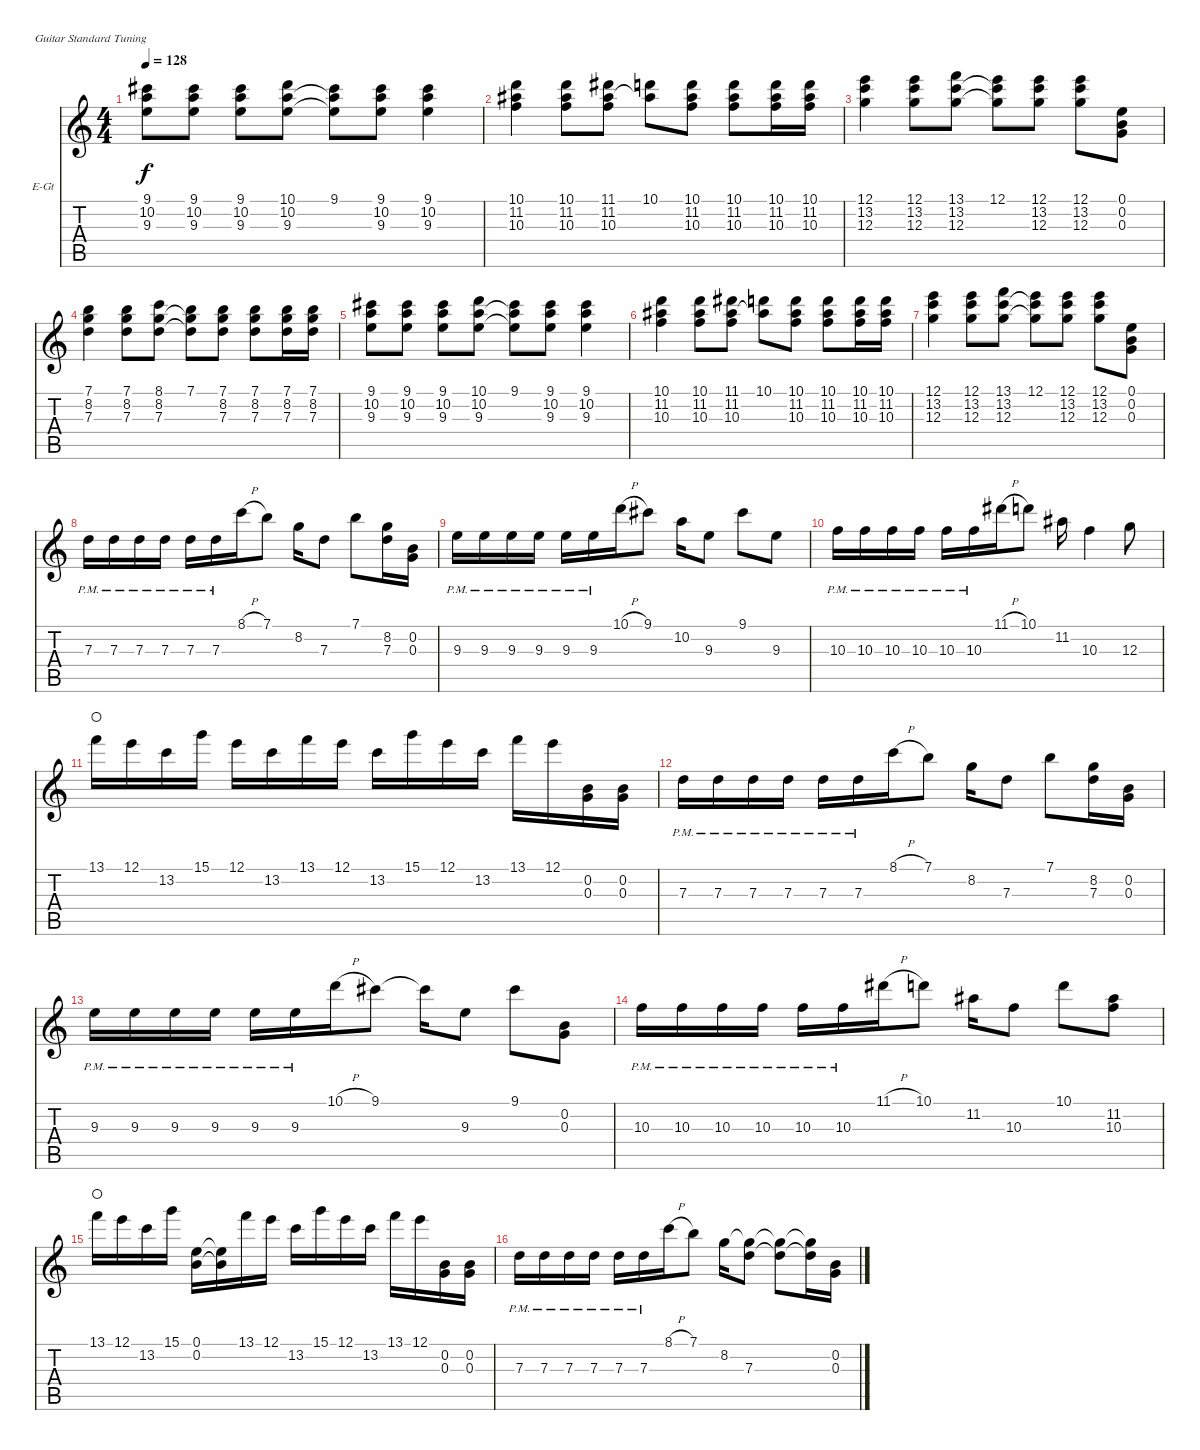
\defaultSystemsLayout 4
\bracketExtendMode nobrackets
\firstSystemTrackNameOrientation horizontal
\otherSystemsTrackNameOrientation horizontal
\track ("Mike McCready (Drive)" "E-Gt") {instrument overdrivenguitar}
\staff {score tabs}
\tuning (E4 B3 G3 D3 A2 E2)
\ts (4 4)
\tempo 128
\clef g2
\ks c
(9.1 10.2 9.3).8{dy f} (9.1 10.2 9.3).8 (9.1 10.2 9.3).8 (10.1 10.2 9.3).8 (9.1 10.2{t} 9.3{t}).8 (9.1 10.2 9.3).8 (9.1 10.2 9.3).4 |
(10.1 11.2 10.3).4 (10.1 11.2 10.3).8 (11.1 11.2 10.3).8 (10.1 11.2{t}).8 (10.1 11.2 10.3).8 (10.1 11.2 10.3).8 (10.1 11.2 10.3).16 (10.1 11.2 10.3).16 |
(12.1 13.2 12.3).4 (12.1 13.2 12.3).8 (13.1 13.2 12.3).8 (12.1 13.2{t} 12.3{t}).8 (12.1 13.2 12.3).8 (12.1 13.2 12.3).8 (0.1 0.2 0.3).8 |
(7.1 8.2 7.3).4 (7.1 8.2 7.3).8 (8.1 8.2 7.3).8 (7.1 8.2{t} 7.3{t}).8 (7.1 8.2 7.3).8 (7.1 8.2 7.3).8 (7.1 8.2 7.3).16 (7.1 8.2 7.3).16 |
(9.1 10.2 9.3).8 (9.1 10.2 9.3).8 (9.1 10.2 9.3).8 (10.1 10.2 9.3).8 (9.1 10.2{t} 9.3{t}).8 (9.1 10.2 9.3).8 (9.1 10.2 9.3).4 |
(10.1 11.2 10.3).4 (10.1 11.2 10.3).8 (11.1 11.2 10.3).8 (10.1 11.2{t}).8 (10.1 11.2 10.3).8 (10.1 11.2 10.3).8 (10.1 11.2 10.3).16 (10.1 11.2 10.3).16 |
(12.1 13.2 12.3).4 (12.1 13.2 12.3).8 (13.1 13.2 12.3).8 (12.1 13.2{t} 12.3{t}).8 (12.1 13.2 12.3).8 (12.1 13.2 12.3).8 (0.1 0.2 0.3).8 |
7.3{pm}.16 7.3{pm}.16 7.3{pm}.16 7.3{pm}.16 7.3{pm}.16 7.3{pm}.16 8.1{h}.16 7.1.8 8.2.16 7.3.8 7.1.8 (8.2 7.3).16 (0.2 0.3).16 |
9.3{pm}.16 9.3{pm}.16 9.3{pm}.16 9.3{pm}.16 9.3{pm}.16 9.3{pm}.16 10.1{h}.16 9.1.8 10.2.16 9.3.8 9.1.8 9.3.8 |
10.3{pm}.16 10.3{pm}.16 10.3{pm}.16 10.3{pm}.16 10.3{pm}.16 10.3{pm}.16 11.1{h}.16 10.1.8 11.2.16 10.3.4 12.3.8 |
13.1.16{waho} 12.1.16 13.2.16 15.1.16 12.1.16 13.2.16 13.1.16 12.1.16 13.2.16 15.1.16 12.1.16 13.2.16 13.1.16 12.1.16 (0.2 0.3).16 (0.2 0.3).16 |
7.3{pm}.16 7.3{pm}.16 7.3{pm}.16 7.3{pm}.16 7.3{pm}.16 7.3{pm}.16 8.1{h}.16 7.1.8 8.2.16 7.3.8 7.1.8 (8.2 7.3).16 (0.2 0.3).16 |
9.3{pm}.16 9.3{pm}.16 9.3{pm}.16 9.3{pm}.16 9.3{pm}.16 9.3{pm}.16 10.1{h}.16 9.1.8 9.1{t}.16 9.3.8 9.1.8 (0.2 0.3).8 |
10.3{pm}.16 10.3{pm}.16 10.3{pm}.16 10.3{pm}.16 10.3{pm}.16 10.3{pm}.16 11.1{h}.16 10.1.8 11.2.16 10.3.8 10.1.8 (11.2 10.3).8 |
13.1.16{waho} 12.1.16 13.2.16 15.1.16 (0.1 0.2).16 (0.1{t} 0.2{t}).16 13.1.16 12.1.16 13.2.16 15.1.16 12.1.16 13.2.16 13.1.16 12.1.16 (0.2 0.3).16 (0.2 0.3).16 |
7.3{pm}.16 7.3{pm}.16 7.3{pm}.16 7.3{pm}.16 7.3{pm}.16 7.3{pm}.16 8.1{h}.16 7.1.8 8.2.16 (8.2{t} 7.3).8 (8.2{t} 7.3{t}).8 (8.2{t} 7.3{t}).16 (0.2 0.3).16
